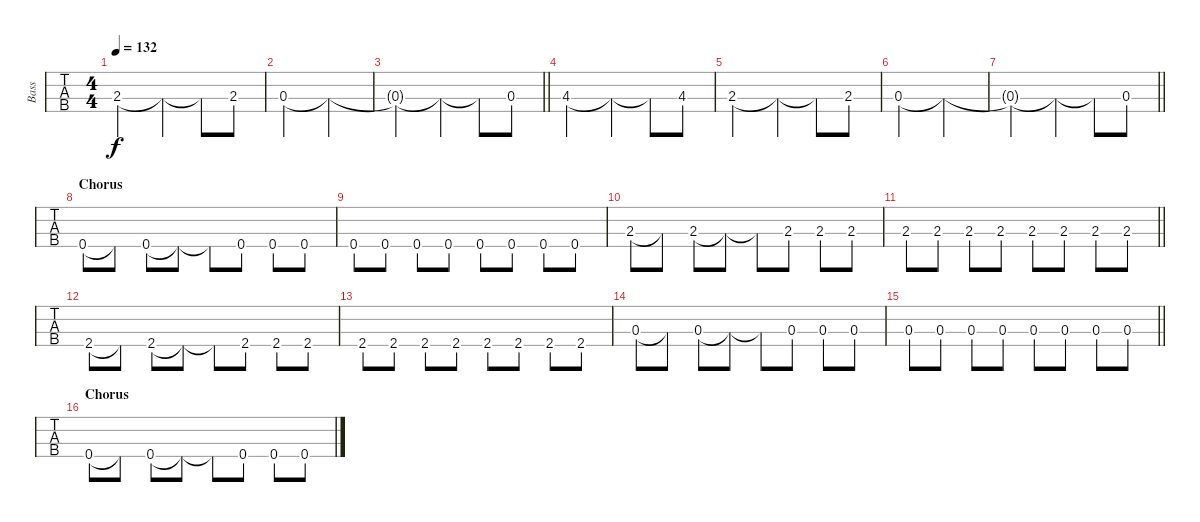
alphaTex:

\track ("Bass" "Bass") {instrument electricbassfinger}
\staff {tabs}
\tuning (G2 D2 A1 E1) {hide}
\ts (4 4)
\tempo 132
\clef f4
\ks c
2.3.2{dy f} 2.3{t}.4 2.3{t}.8 2.3.8 |
0.3.2 0.3{t}.2 |
\barLineRight lightlight
0.3{t}.2 0.3{t}.4 0.3{t}.8 0.3.8 |
4.3.2 4.3{t}.4 4.3{t}.8 4.3.8 |
2.3.2 2.3{t}.4 2.3{t}.8 2.3.8 |
0.3.2 0.3{t}.2 |
\barLineRight lightlight
0.3{t}.2 0.3{t}.4 0.3{t}.8 0.3.8 |
\section ("" "Chorus")
0.4.8 0.4{t}.8 0.4.8 0.4{t}.8 0.4{t}.8 0.4.8 0.4.8 0.4.8 |
0.4.8 0.4.8 0.4.8 0.4.8 0.4.8 0.4.8 0.4.8 0.4.8 |
2.3.8 2.3{t}.8 2.3.8 2.3{t}.8 2.3{t}.8 2.3.8 2.3.8 2.3.8 |
\barLineRight lightlight
2.3.8 2.3.8 2.3.8 2.3.8 2.3.8 2.3.8 2.3.8 2.3.8 |
2.4.8 2.4{t}.8 2.4.8 2.4{t}.8 2.4{t}.8 2.4.8 2.4.8 2.4.8 |
2.4.8 2.4.8 2.4.8 2.4.8 2.4.8 2.4.8 2.4.8 2.4.8 |
0.3.8 0.3{t}.8 0.3.8 0.3{t}.8 0.3{t}.8 0.3.8 0.3.8 0.3.8 |
\barLineRight lightlight
0.3.8 0.3.8 0.3.8 0.3.8 0.3.8 0.3.8 0.3.8 0.3.8 |
\section ("" "Chorus")
0.4.8 0.4{t}.8 0.4.8 0.4{t}.8 0.4{t}.8 0.4.8 0.4.8 0.4.8
